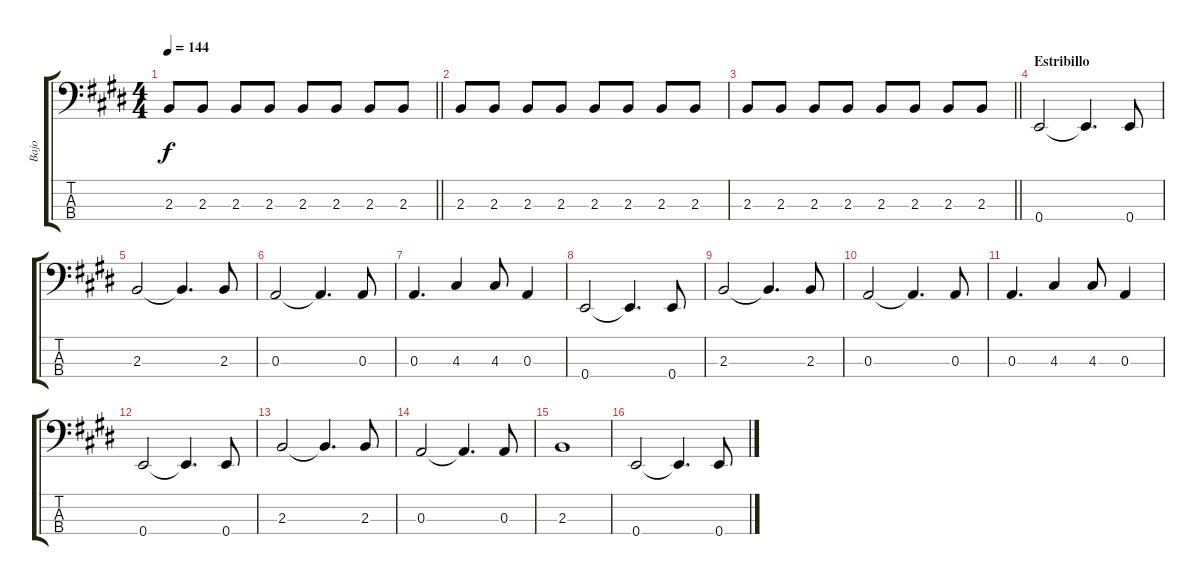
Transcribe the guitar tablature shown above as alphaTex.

\track ("Bajo" "Bajo") {instrument electricbassfinger}
\staff {score tabs}
\tuning (G2 D2 A1 E1) {hide}
\ts (4 4)
\tempo 144
\clef f4
\barLineRight lightlight
\ks e
2.3.8{dy f} 2.3.8 2.3.8 2.3.8 2.3.8 2.3.8 2.3.8 2.3.8 |
2.3.8 2.3.8 2.3.8 2.3.8 2.3.8 2.3.8 2.3.8 2.3.8 |
\barLineRight lightlight
2.3.8 2.3.8 2.3.8 2.3.8 2.3.8 2.3.8 2.3.8 2.3.8 |
\section ("" "Estribillo")
0.4.2 0.4{t}.4{d} 0.4.8 |
2.3.2 2.3{t}.4{d} 2.3.8 |
0.3.2 0.3{t}.4{d} 0.3.8 |
0.3.4{d} 4.3.4 4.3.8 0.3.4 |
0.4.2 0.4{t}.4{d} 0.4.8 |
2.3.2 2.3{t}.4{d} 2.3.8 |
0.3.2 0.3{t}.4{d} 0.3.8 |
0.3.4{d} 4.3.4 4.3.8 0.3.4 |
0.4.2 0.4{t}.4{d} 0.4.8 |
2.3.2 2.3{t}.4{d} 2.3.8 |
0.3.2 0.3{t}.4{d} 0.3.8 |
2.3.1 |
0.4.2 0.4{t}.4{d} 0.4.8
